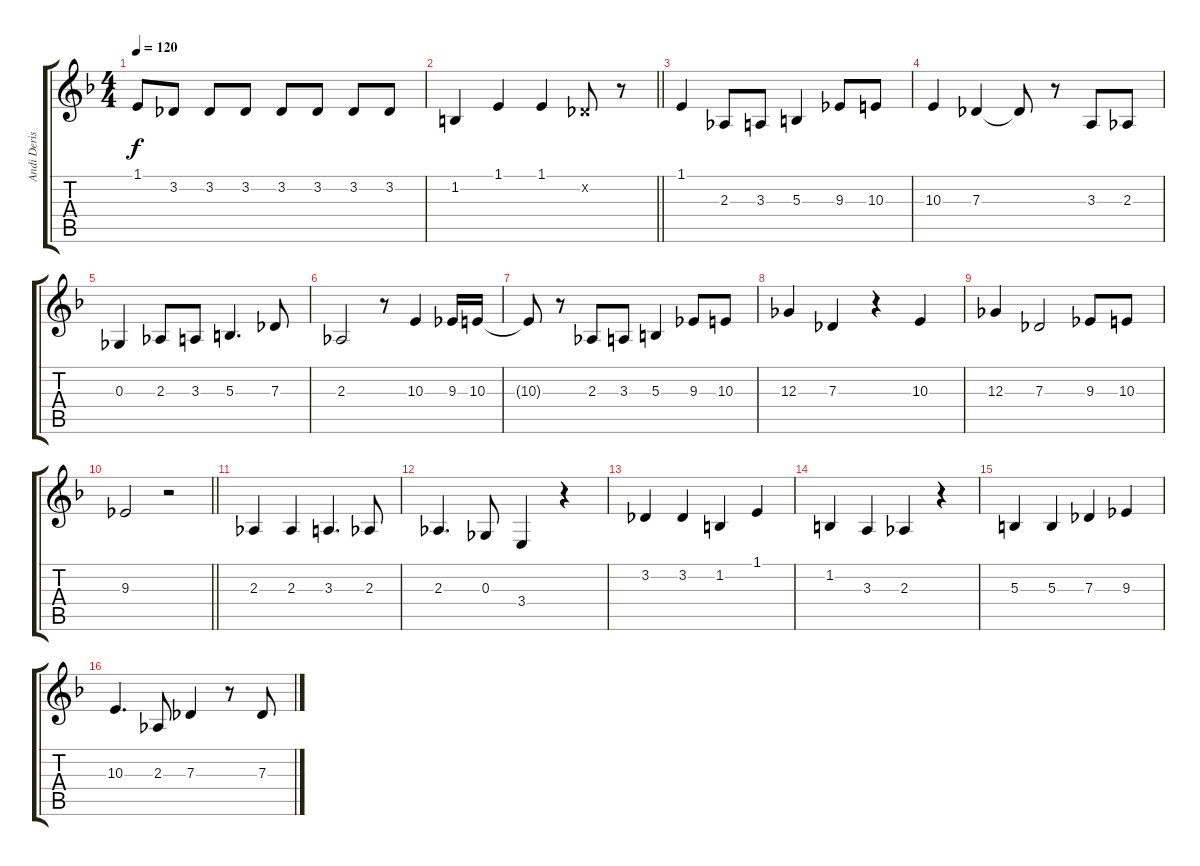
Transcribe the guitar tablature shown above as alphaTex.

\track ("Andi Deris" "Andi Deris") {instrument lead1square}
\staff {score tabs}
\tuning (Eb4 Bb3 Gb3 Db3 Ab2 Eb2) {hide}
\ts (4 4)
\tempo 120
\clef g2
\ks dminor
1.1{t}.8{dy f} 3.2.8 3.2.8 3.2.8 3.2.8 3.2.8 3.2.8 3.2.8 |
\barLineRight lightlight
1.2.4 1.1.4 1.1.4 3.2{x}.8 r.8 |
1.1.4 2.3.8 3.3.8 5.3.4 9.3.8 10.3.8 |
10.3.4 7.3.4 7.3{t}.8 r.8 3.3.8 2.3.8 |
0.3.4 2.3.8 3.3.8 5.3.4{d} 7.3.8 |
2.3.2 r.8 10.3.4 9.3.16 10.3.16 |
10.3{t}.8 r.8 2.3.8 3.3.8 5.3.4 9.3.8 10.3.8 |
12.3.4 7.3.4 r.4 10.3.4 |
12.3.4 7.3.2 9.3.8 10.3.8 |
\barLineRight lightlight
9.3.2 r.2 |
2.3.4 2.3.4 3.3.4{d} 2.3.8 |
2.3.4{d} 0.3.8 3.4.4 r.4 |
3.2.4 3.2.4 1.2.4 1.1.4 |
1.2.4 3.3.4 2.3.4 r.4 |
5.3.4 5.3.4 7.3.4 9.3.4 |
10.3.4{d} 2.3.8 7.3.4 r.8 7.3.8
